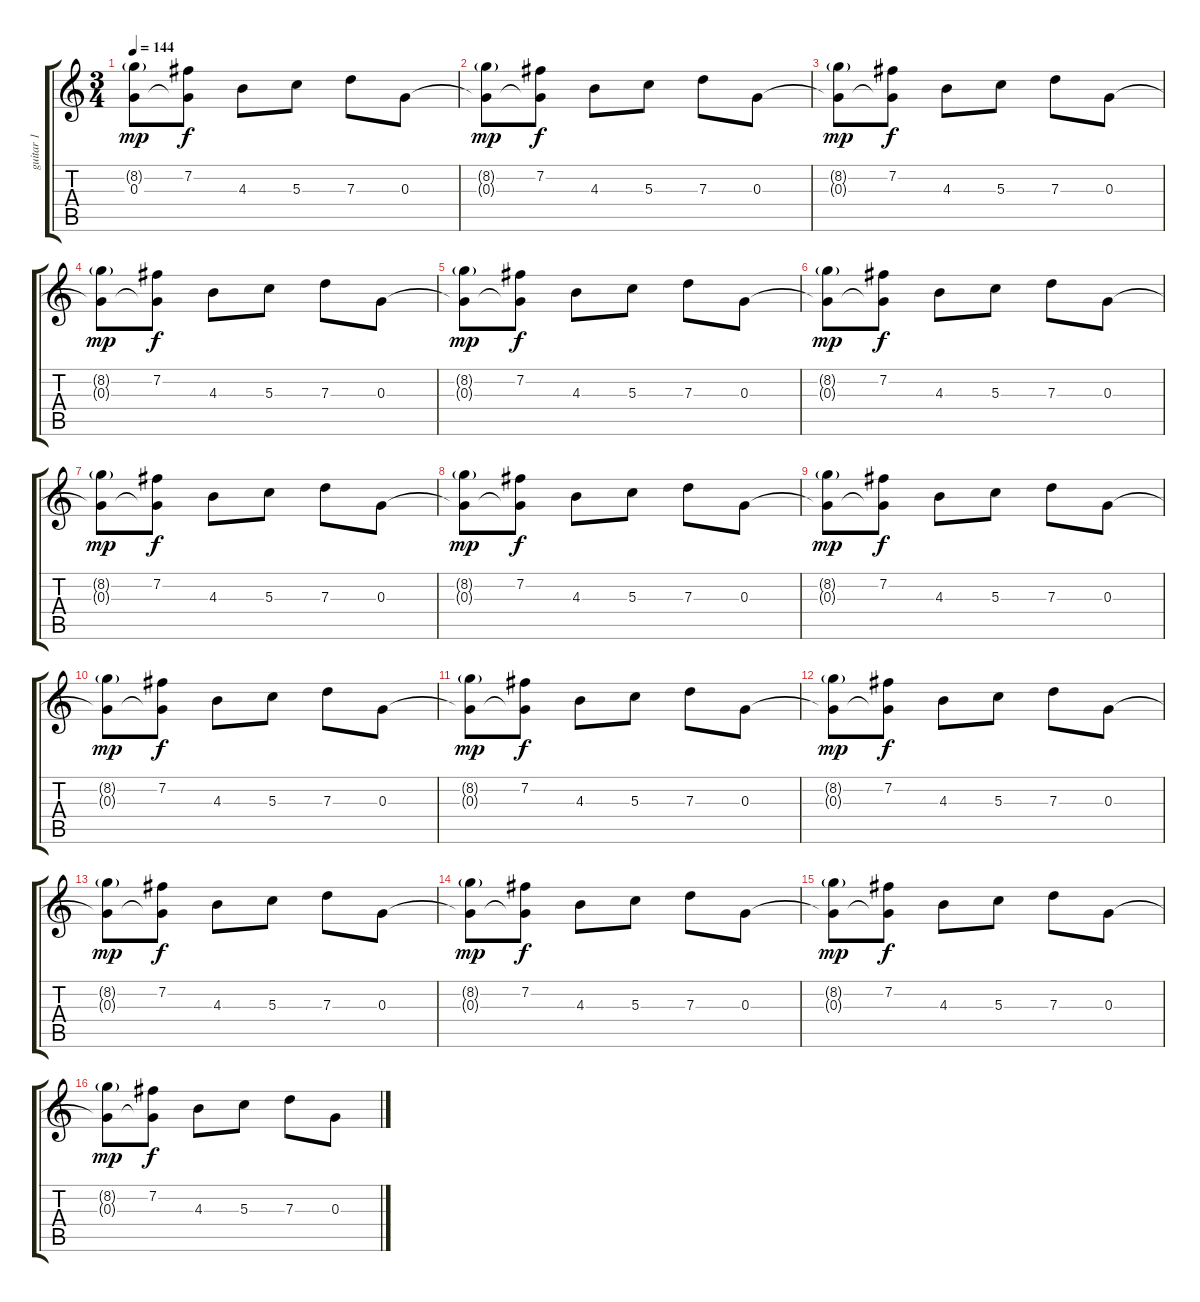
\track ("guitar 1" "guitar 1") {instrument electricguitarclean}
\staff {score tabs}
\tuning (E4 B3 G3 D3 A2 D2) {hide}
\ts (3 4)
\tempo 144
\clef g2
\ks c
(8.2{g} 0.3{t}).8{dy mp} (7.2 0.3{t}).8{dy f} 4.3.8 5.3.8 7.3.8 0.3.8 |
(8.2{g} 0.3{t}).8{dy mp} (7.2 0.3{t}).8{dy f} 4.3.8 5.3.8 7.3.8 0.3.8 |
(8.2{g} 0.3{t}).8{dy mp} (7.2 0.3{t}).8{dy f} 4.3.8 5.3.8 7.3.8 0.3.8 |
(8.2{g} 0.3{t}).8{dy mp} (7.2 0.3{t}).8{dy f} 4.3.8 5.3.8 7.3.8 0.3.8 |
(8.2{g} 0.3{t}).8{dy mp} (7.2 0.3{t}).8{dy f} 4.3.8 5.3.8 7.3.8 0.3.8 |
(8.2{g} 0.3{t}).8{dy mp} (7.2 0.3{t}).8{dy f} 4.3.8 5.3.8 7.3.8 0.3.8 |
(8.2{g} 0.3{t}).8{dy mp} (7.2 0.3{t}).8{dy f} 4.3.8 5.3.8 7.3.8 0.3.8 |
(8.2{g} 0.3{t}).8{dy mp} (7.2 0.3{t}).8{dy f} 4.3.8 5.3.8 7.3.8 0.3.8 |
(8.2{g} 0.3{t}).8{dy mp} (7.2 0.3{t}).8{dy f} 4.3.8 5.3.8 7.3.8 0.3.8 |
(8.2{g} 0.3{t}).8{dy mp} (7.2 0.3{t}).8{dy f} 4.3.8 5.3.8 7.3.8 0.3.8 |
(8.2{g} 0.3{t}).8{dy mp} (7.2 0.3{t}).8{dy f} 4.3.8 5.3.8 7.3.8 0.3.8 |
(8.2{g} 0.3{t}).8{dy mp} (7.2 0.3{t}).8{dy f} 4.3.8 5.3.8 7.3.8 0.3.8 |
(8.2{g} 0.3{t}).8{dy mp} (7.2 0.3{t}).8{dy f} 4.3.8 5.3.8 7.3.8 0.3.8 |
(8.2{g} 0.3{t}).8{dy mp} (7.2 0.3{t}).8{dy f} 4.3.8 5.3.8 7.3.8 0.3.8 |
(8.2{g} 0.3{t}).8{dy mp} (7.2 0.3{t}).8{dy f} 4.3.8 5.3.8 7.3.8 0.3.8 |
(8.2{g} 0.3{t}).8{dy mp} (7.2 0.3{t}).8{dy f} 4.3.8 5.3.8 7.3.8 0.3.8
